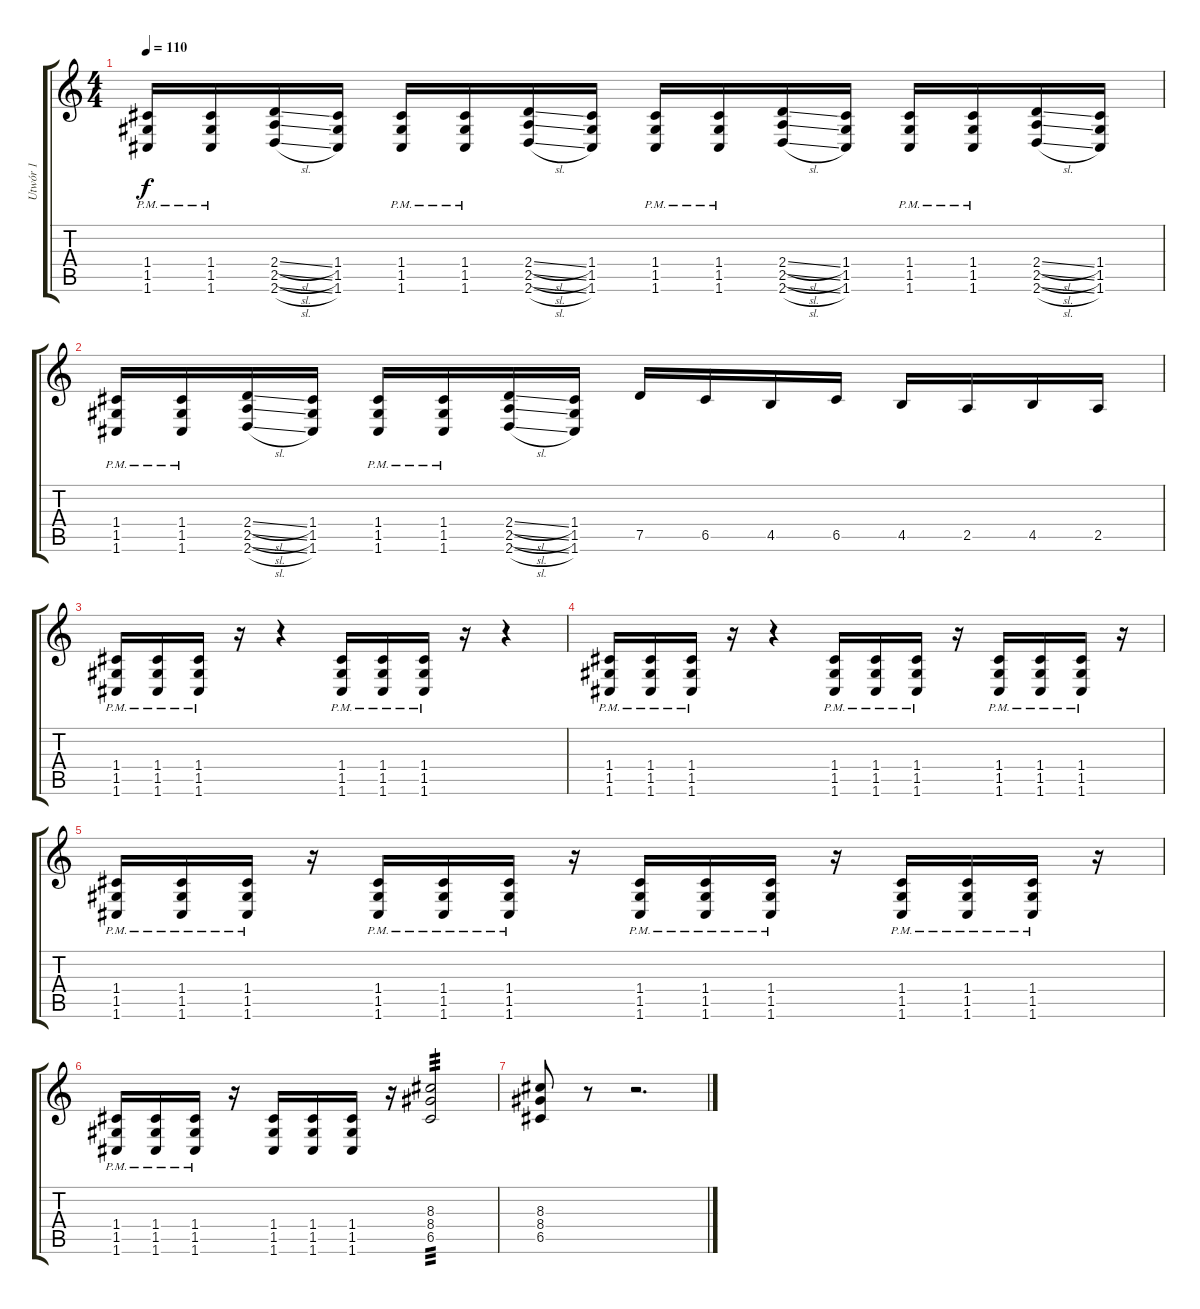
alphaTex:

\track ("Utwór 1" "Utwór 1") {instrument distortionguitar}
\staff {score tabs}
\tuning (D4 A3 F3 C3 G2 C2) {hide}
\ts (4 4)
\tempo 110
\clef g2
\ks c
(1.4{pm} 1.5{pm} 1.6{pm}).16{dy f} (1.4{pm} 1.5{pm} 1.6{pm}).16 (2.4{sl} 2.5{sl} 2.6{sl}).16 (1.4 1.5 1.6).16 (1.4{pm} 1.5{pm} 1.6{pm}).16 (1.4{pm} 1.5{pm} 1.6{pm}).16 (2.4{sl} 2.5{sl} 2.6{sl}).16 (1.4 1.5 1.6).16 (1.4{pm} 1.5{pm} 1.6{pm}).16 (1.4{pm} 1.5{pm} 1.6{pm}).16 (2.4{sl} 2.5{sl} 2.6{sl}).16 (1.4 1.5 1.6).16 (1.4{pm} 1.5{pm} 1.6{pm}).16 (1.4{pm} 1.5{pm} 1.6{pm}).16 (2.4{sl} 2.5{sl} 2.6{sl}).16 (1.4 1.5 1.6).16 |
(1.4{pm} 1.5{pm} 1.6{pm}).16 (1.4{pm} 1.5{pm} 1.6{pm}).16 (2.4{sl} 2.5{sl} 2.6{sl}).16 (1.4 1.5 1.6).16 (1.4{pm} 1.5{pm} 1.6{pm}).16 (1.4{pm} 1.5{pm} 1.6{pm}).16 (2.4{sl} 2.5{sl} 2.6{sl}).16 (1.4 1.5 1.6).16 7.5.16 6.5.16 4.5.16 6.5.16 4.5.16 2.5.16 4.5.16 2.5.16 |
(1.4{pm} 1.5{pm} 1.6{pm}).16 (1.4{pm} 1.5{pm} 1.6{pm}).16 (1.4{pm} 1.5{pm} 1.6{pm}).16 r.16 r.4 (1.4{pm} 1.5{pm} 1.6{pm}).16 (1.4{pm} 1.5{pm} 1.6{pm}).16 (1.4{pm} 1.5{pm} 1.6{pm}).16 r.16 r.4 |
(1.4{pm} 1.5{pm} 1.6{pm}).16 (1.4{pm} 1.5{pm} 1.6{pm}).16 (1.4{pm} 1.5{pm} 1.6{pm}).16 r.16 r.4 (1.4{pm} 1.5{pm} 1.6{pm}).16 (1.4{pm} 1.5{pm} 1.6{pm}).16 (1.4{pm} 1.5{pm} 1.6{pm}).16 r.16 (1.4{pm} 1.5{pm} 1.6{pm}).16 (1.4{pm} 1.5{pm} 1.6{pm}).16 (1.4{pm} 1.5{pm} 1.6{pm}).16 r.16 |
(1.4{pm} 1.5{pm} 1.6{pm}).16 (1.4{pm} 1.5{pm} 1.6{pm}).16 (1.4{pm} 1.5{pm} 1.6{pm}).16 r.16 (1.4{pm} 1.5{pm} 1.6{pm}).16 (1.4{pm} 1.5{pm} 1.6{pm}).16 (1.4{pm} 1.5{pm} 1.6{pm}).16 r.16 (1.4{pm} 1.5{pm} 1.6{pm}).16 (1.4{pm} 1.5{pm} 1.6{pm}).16 (1.4{pm} 1.5{pm} 1.6{pm}).16 r.16 (1.4{pm} 1.5{pm} 1.6{pm}).16 (1.4{pm} 1.5{pm} 1.6{pm}).16 (1.4{pm} 1.5{pm} 1.6{pm}).16 r.16 |
(1.4{pm} 1.5{pm} 1.6{pm}).16 (1.4{pm} 1.5{pm} 1.6{pm}).16 (1.4{pm} 1.5{pm} 1.6{pm}).16 r.16 (1.4 1.5 1.6).16 (1.4 1.5 1.6).16 (1.4 1.5 1.6).16 r.16 (8.3 8.4 6.5).2{tp 3} |
(8.3 8.4 6.5).8 r.8 r.2{d}
